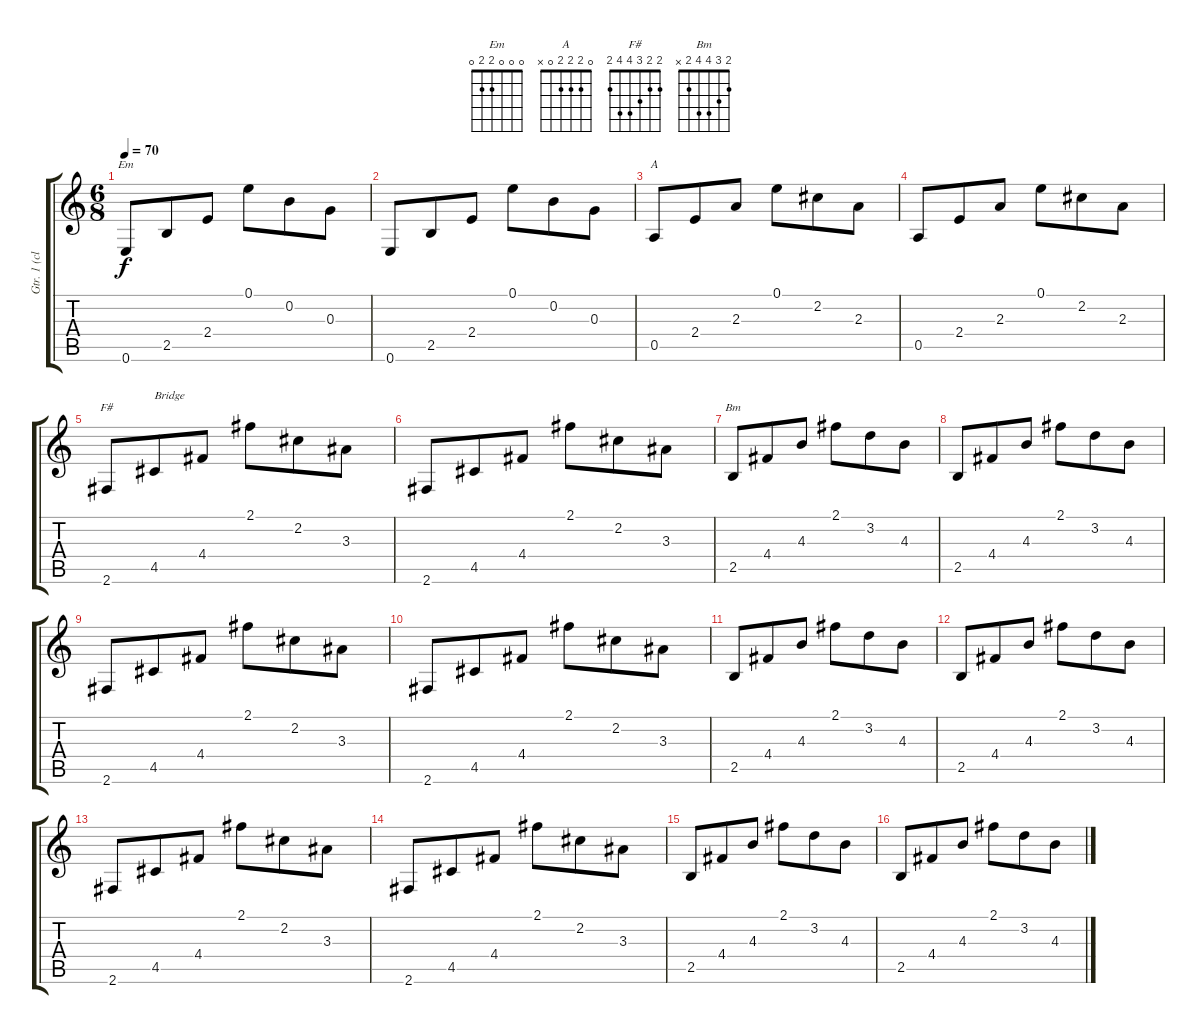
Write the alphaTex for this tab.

\track ("Gtr. 1 (clean elec.)" "Gtr. 1 (cl") {instrument electricguitarclean}
\staff {score tabs}
\tuning (E4 B3 G3 D3 A2 E2) {hide}
\chord ("Em" 0 0 0 2 2 0)
\chord ("A" 0 2 2 2 0 x)
\chord ("F#" 2 2 3 4 4 2)
\chord ("Bm" 2 3 4 4 2 x)
\ts (6 8)
\tempo 70
\clef g2
\ks c
0.6.8{ch "Em" dy f} 2.5.8 2.4.8 0.1.8 0.2.8 0.3.8 |
0.6.8 2.5.8 2.4.8 0.1.8 0.2.8 0.3.8 |
0.5.8{ch "A"} 2.4.8 2.3.8 0.1.8 2.2.8 2.3.8 |
0.5.8 2.4.8 2.3.8 0.1.8 2.2.8 2.3.8 |
2.6.8{ch "F#"} 4.5.8{txt "Bridge"} 4.4.8 2.1.8 2.2.8 3.3.8 |
2.6.8 4.5.8 4.4.8 2.1.8 2.2.8 3.3.8 |
2.5.8{ch "Bm"} 4.4.8 4.3.8 2.1.8 3.2.8 4.3.8 |
2.5.8 4.4.8 4.3.8 2.1.8 3.2.8 4.3.8 |
2.6.8 4.5.8 4.4.8 2.1.8 2.2.8 3.3.8 |
2.6.8 4.5.8 4.4.8 2.1.8 2.2.8 3.3.8 |
2.5.8 4.4.8 4.3.8 2.1.8 3.2.8 4.3.8 |
2.5.8 4.4.8 4.3.8 2.1.8 3.2.8 4.3.8 |
2.6.8 4.5.8 4.4.8 2.1.8 2.2.8 3.3.8 |
2.6.8 4.5.8 4.4.8 2.1.8 2.2.8 3.3.8 |
2.5.8 4.4.8 4.3.8 2.1.8 3.2.8 4.3.8 |
2.5.8 4.4.8 4.3.8 2.1.8 3.2.8 4.3.8
